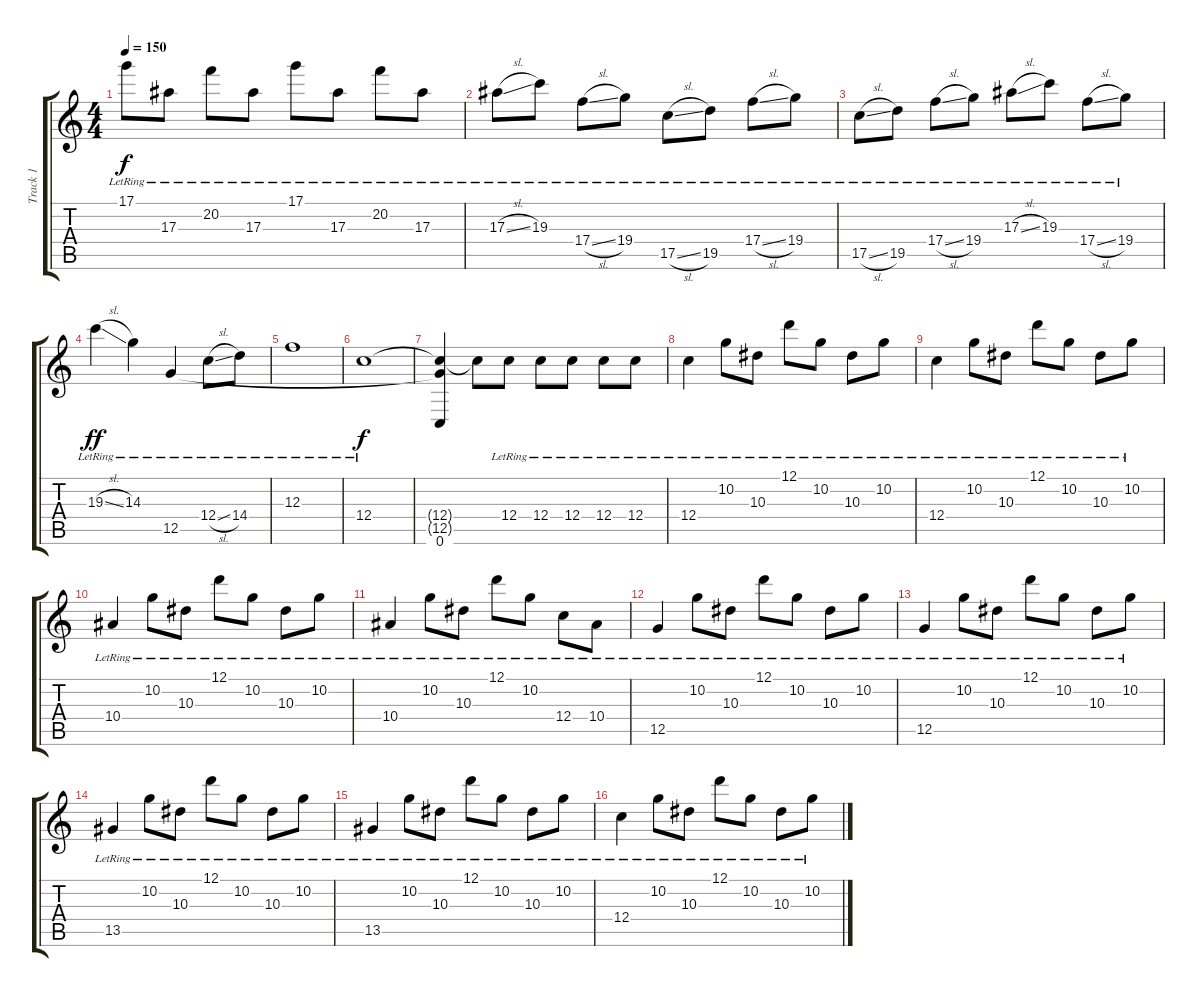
\track ("Track 1" "Track 1") {instrument electricguitarjazz}
\staff {score tabs}
\tuning (D4 A3 F3 C3 G2 C2) {hide}
\ts (4 4)
\tempo 150
\clef g2
\ks c
17.1{lr}.8{dy f} 17.3{lr}.8 20.2{lr}.8 17.3{lr}.8 17.1{lr}.8 17.3{lr}.8 20.2{lr}.8 17.3{lr}.8 |
17.3{sl lr}.8 19.3{lr}.8 17.4{sl lr}.8 19.4{lr}.8 17.5{sl lr}.8 19.5{lr}.8 17.4{sl lr}.8 19.4{lr}.8 |
17.5{sl lr}.8 19.5{lr}.8 17.4{sl lr}.8 19.4{lr}.8 17.3{sl lr}.8 19.3{lr}.8 17.4{sl lr}.8 19.4{lr}.8 |
19.3{sl lr}.4{dy ff} 14.3{lr}.4 12.5{lr}.4 12.4{sl lr}.8 14.4{lr}.8 |
12.3{lr}.1 |
12.4{lr}.1{dy f} |
(12.4{t} 12.5{t} 0.6).4 12.4{t}.8 12.4{lr}.8 12.4{lr}.8 12.4{lr}.8 12.4{lr}.8 12.4{lr}.8 |
12.4{lr}.4 10.2{lr}.8 10.3{lr}.8 12.1{lr}.8 10.2{lr}.8 10.3{lr}.8 10.2{lr}.8 |
12.4{lr}.4 10.2{lr}.8 10.3{lr}.8 12.1{lr}.8 10.2{lr}.8 10.3{lr}.8 10.2{lr}.8 |
10.4{lr}.4 10.2{lr}.8 10.3{lr}.8 12.1{lr}.8 10.2{lr}.8 10.3{lr}.8 10.2{lr}.8 |
10.4{lr}.4 10.2{lr}.8 10.3{lr}.8 12.1{lr}.8 10.2{lr}.8 12.4{lr}.8 10.4{lr}.8 |
12.5{lr}.4 10.2{lr}.8 10.3{lr}.8 12.1{lr}.8 10.2{lr}.8 10.3{lr}.8 10.2{lr}.8 |
12.5{lr}.4 10.2{lr}.8 10.3{lr}.8 12.1{lr}.8 10.2{lr}.8 10.3{lr}.8 10.2{lr}.8 |
13.5{lr}.4 10.2{lr}.8 10.3{lr}.8 12.1{lr}.8 10.2{lr}.8 10.3{lr}.8 10.2{lr}.8 |
13.5{lr}.4 10.2{lr}.8 10.3{lr}.8 12.1{lr}.8 10.2{lr}.8 10.3{lr}.8 10.2{lr}.8 |
12.4{lr}.4 10.2{lr}.8 10.3{lr}.8 12.1{lr}.8 10.2{lr}.8 10.3{lr}.8 10.2{lr}.8
